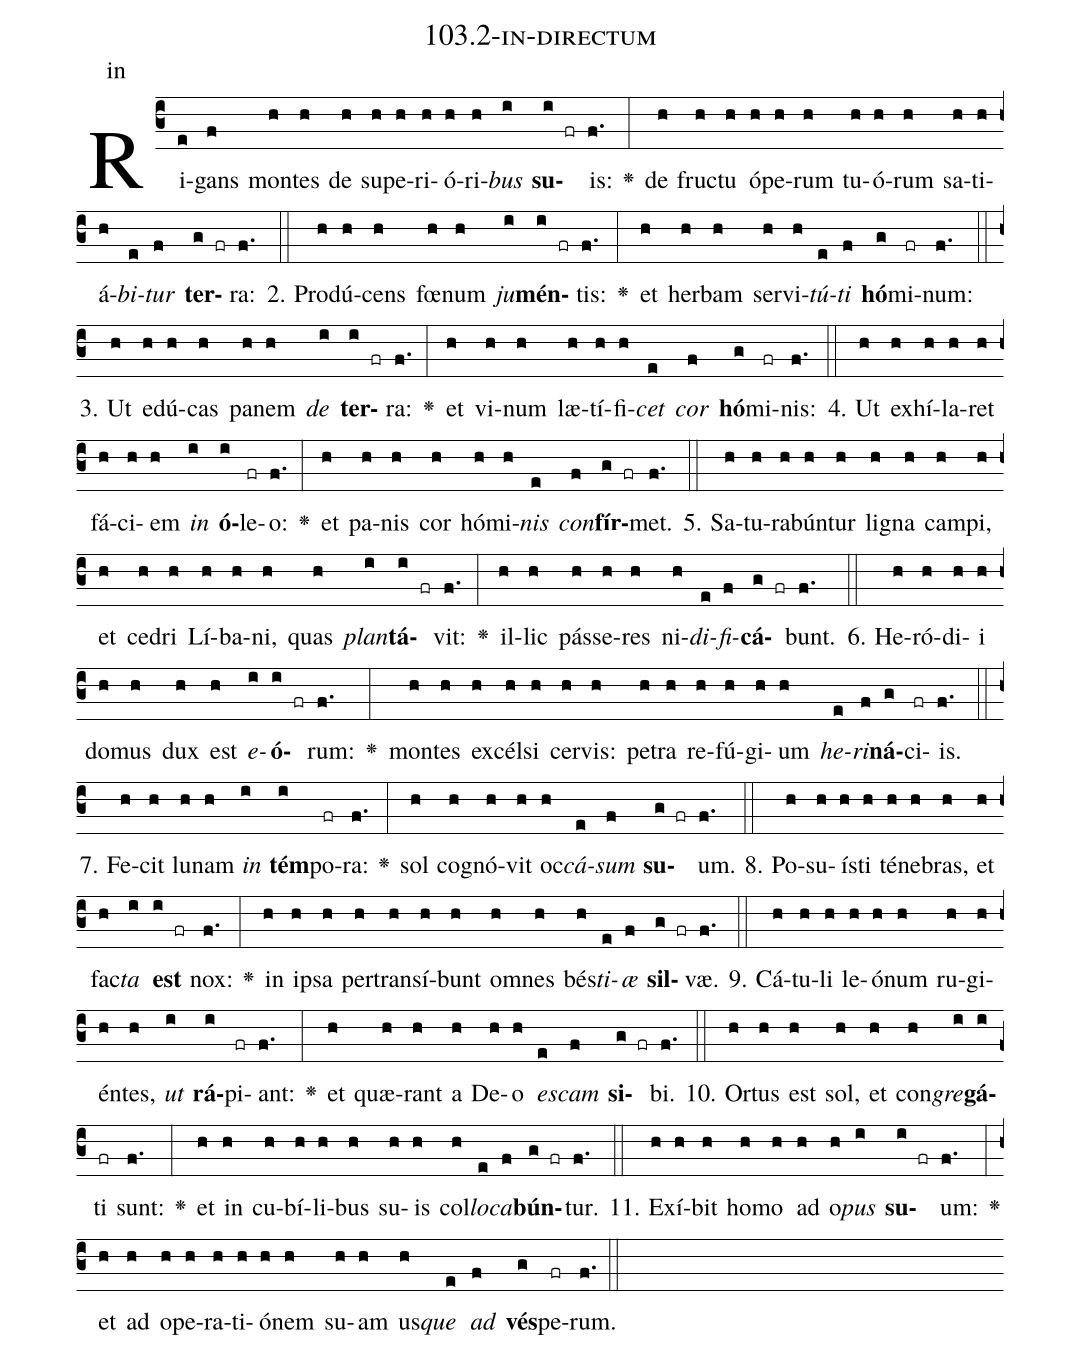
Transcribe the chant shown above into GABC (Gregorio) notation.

name: 103.2-in-directum;
annotation: in;
%%
(c3)Ri(e)gans(f) mon(h)tes(h) de(h) su(h)pe(h)ri(h)ó(h)ri(h)<i>bus</i>(i) <b>su</b>(i fr)is:(f.) <v>\greheightstar</v>(:) de(h) fruc(h)tu(h) ó(h)pe(h)rum(h) tu(h)ó(h)rum(h) sa(h)ti(h)á(h)<i>bi</i>(e)<i>tur</i>(f) <b>ter</b>(g fr)ra:(f.) (::)
2. Pro(h)dú(h)cens(h) fœ(h)num(h) <i>ju</i>(i)<b>mén</b>(i fr)tis:(f.) <v>\greheightstar</v>(:) et(h) her(h)bam(h) ser(h)vi(h)<i>tú</i>(e)<i>ti</i>(f) <b>hó</b>(g)mi(fr)num:(f.) (::)
3. Ut(h) e(h)dú(h)cas(h) pa(h)nem(h) <i>de</i>(i) <b>ter</b>(i fr)ra:(f.) <v>\greheightstar</v>(:) et(h) vi(h)num(h) læ(h)tí(h)fi(h)<i>cet</i>(e) <i>cor</i>(f) <b>hó</b>(g)mi(fr)nis:(f.) (::)
4. Ut(h) ex(h)hí(h)la(h)ret(h) fá(h)ci(h)em(h) <i>in</i>(i) <b>ó</b>(i)le(fr)o:(f.) <v>\greheightstar</v>(:) et(h) pa(h)nis(h) cor(h) hó(h)mi(h)<i>nis</i>(e) <i>con</i>(f)<b>fír</b>(g fr)met.(f.) (::)
5. Sa(h)tu(h)ra(h)bún(h)tur(h) li(h)gna(h) cam(h)pi,(h) et(h) ce(h)dri(h) Lí(h)ba(h)ni,(h) quas(h) <i>plan</i>(i)<b>tá</b>(i fr)vit:(f.) <v>\greheightstar</v>(:) il(h)lic(h) pás(h)se(h)res(h) ni(h)<i>di</i>(e)<i>fi</i>(f)<b>cá</b>(g fr)bunt.(f.) (::)
6. He(h)ró(h)di(h)i(h) do(h)mus(h) dux(h) est(h) <i>e</i>(i)<b>ó</b>(i fr)rum:(f.) <v>\greheightstar</v>(:) mon(h)tes(h) ex(h)cél(h)si(h) cer(h)vis:(h) pe(h)tra(h) re(h)fú(h)gi(h)um(h) <i>he</i>(e)<i>ri</i>(f)<b>ná</b>(g)ci(fr)is.(f.) (::)
7. Fe(h)cit(h) lu(h)nam(h) <i>in</i>(i) <b>tém</b>(i)po(fr)ra:(f.) <v>\greheightstar</v>(:) sol(h) co(h)gnó(h)vit(h) oc(h)<i>cá</i>(e)<i>sum</i>(f) <b>su</b>(g fr)um.(f.) (::)
8. Po(h)su(h)ís(h)ti(h) té(h)ne(h)bras,(h) et(h) fac(h)<i>ta</i>(i) <b>est</b>(i fr) nox:(f.) <v>\greheightstar</v>(:) in(h) ip(h)sa(h) per(h)trans(h)í(h)bunt(h) om(h)nes(h) bés(h)<i>ti</i>(e)<i>æ</i>(f) <b>sil</b>(g fr)væ.(f.) (::)
9. Cá(h)tu(h)li(h) le(h)ó(h)num(h) ru(h)gi(h)én(h)tes,(h) <i>ut</i>(i) <b>rá</b>(i)pi(fr)ant:(f.) <v>\greheightstar</v>(:) et(h) quæ(h)rant(h) a(h) De(h)o(h) <i>es</i>(e)<i>cam</i>(f) <b>si</b>(g fr)bi.(f.) (::)
10. Or(h)tus(h) est(h) sol,(h) et(h) con(h)<i>gre</i>(i)<b>gá</b>(i)ti(fr) sunt:(f.) <v>\greheightstar</v>(:) et(h) in(h) cu(h)bí(h)li(h)bus(h) su(h)is(h) col(h)<i>lo</i>(e)<i>ca</i>(f)<b>bún</b>(g fr)tur.(f.) (::)
11. Ex(h)í(h)bit(h) ho(h)mo(h) ad(h) o(h)<i>pus</i>(i) <b>su</b>(i fr)um:(f.) <v>\greheightstar</v>(:) et(h) ad(h) o(h)pe(h)ra(h)ti(h)ó(h)nem(h) su(h)am(h) us(h)<i>que</i>(e) <i>ad</i>(f) <b>vés</b>(g)pe(fr)rum.(f.) (::)
